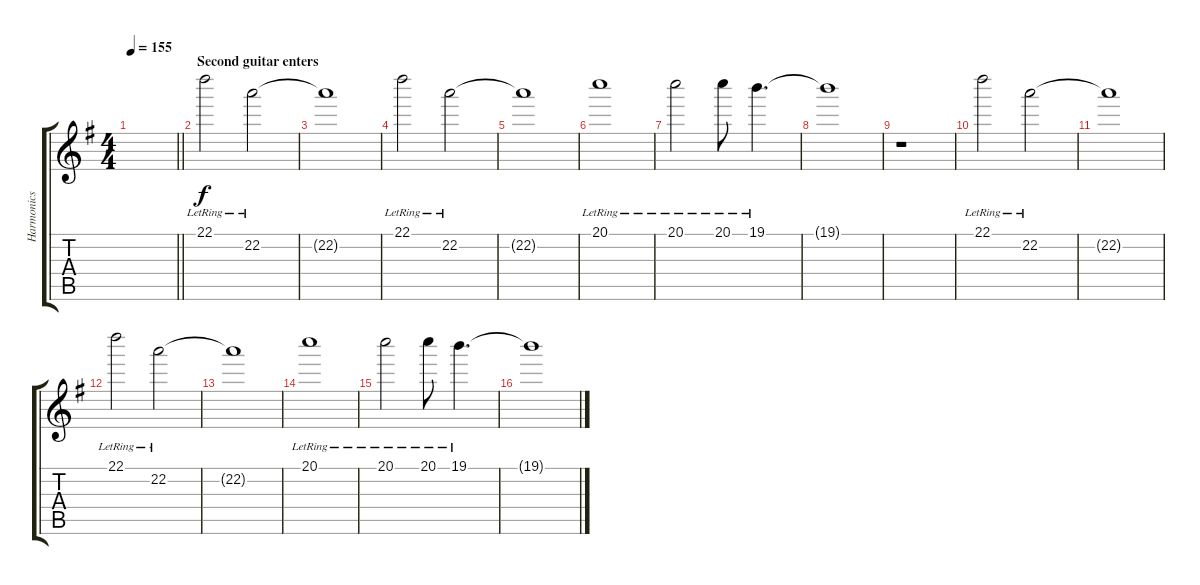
\track ("Harmonics" "Harmonics") {instrument acousticguitarsteel}
\staff {score tabs}
\tuning (E4 B3 G3 D3 A2 E2) {hide}
\ts (4 4)
\tempo 155
\clef g2
\barLineRight lightlight
\ks g
|
\section ("" "Second guitar enters")
22.1{lr}.2 22.2{lr}.2 |
22.2{t}.1 |
22.1{lr}.2 22.2{lr}.2 |
22.2{t}.1 |
20.1{lr}.1 |
20.1{lr}.2 20.1{lr}.8 19.1{lr}.4{d} |
19.1{t}.1 |
r.1 |
22.1{lr}.2 22.2{lr}.2 |
22.2{t}.1 |
22.1{lr}.2 22.2{lr}.2 |
22.2{t}.1 |
20.1{lr}.1 |
20.1{lr}.2 20.1{lr}.8 19.1{lr}.4{d} |
19.1{t}.1
